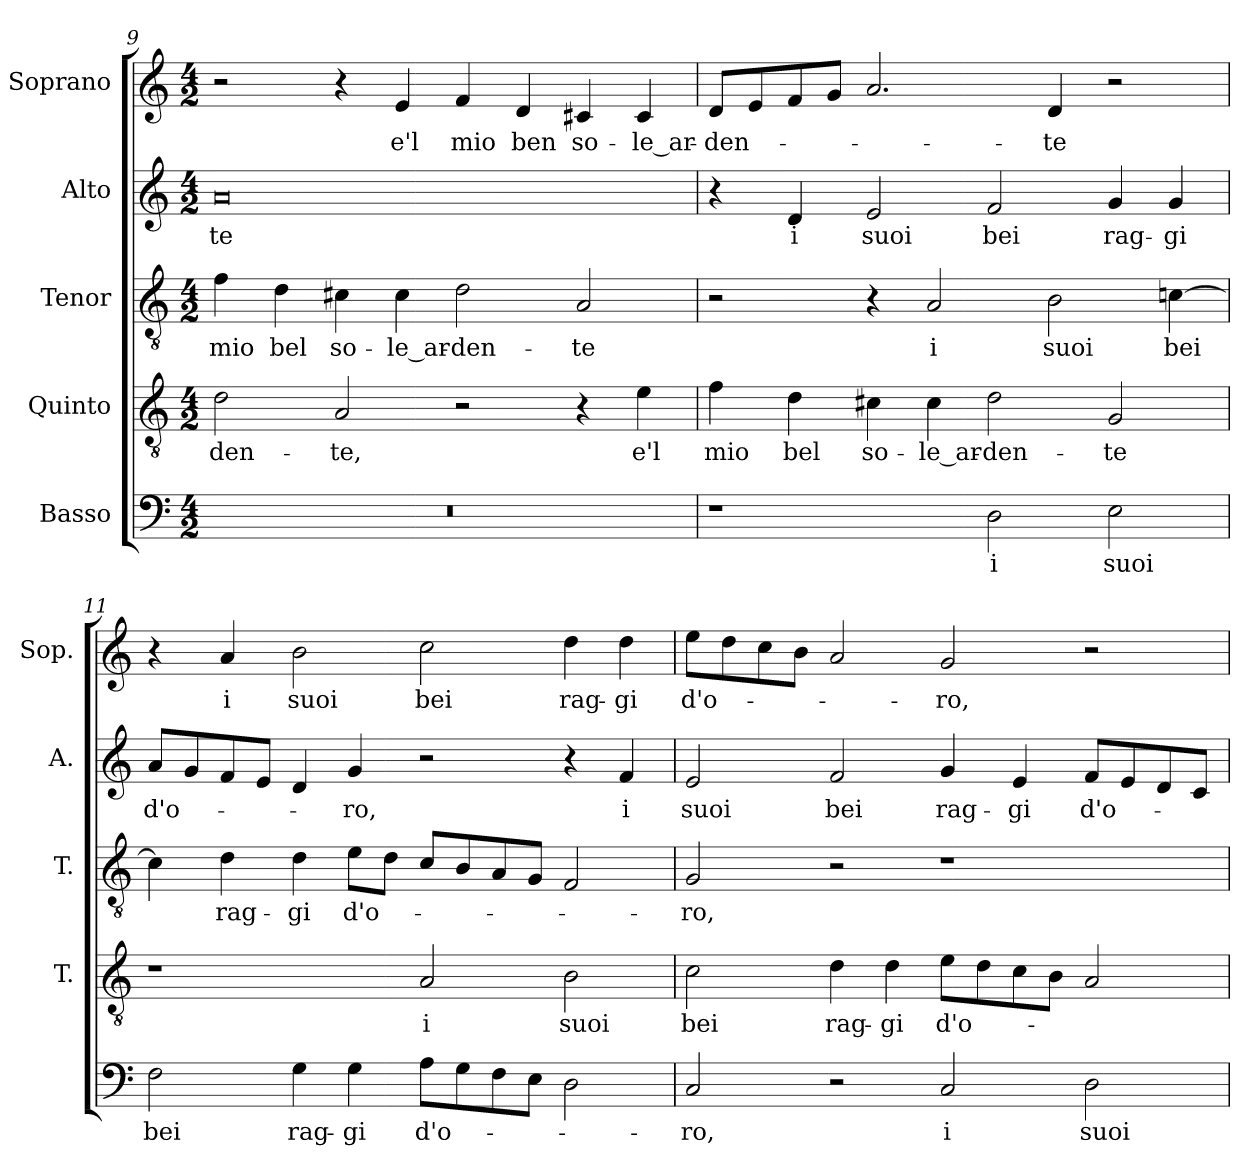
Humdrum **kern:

**kern	**text	**kern	**text	**kern	**text	**kern	**text	**kern	**text
*part5	*part5	*part4	*part4	*part3	*part3	*part2	*part2	*part1	*part1
*staff5	*staff5	*staff4	*staff4	*staff3	*staff3	*staff2	*staff2	*staff1	*staff1
*I"Basso	*	*I"Quinto	*	*I"Tenor	*	*I"Alto	*	*I"Soprano	*
*	*	*I'T.	*	*I'T.	*	*I'A.	*	*I'Sop.	*
*clefF4	*	*clefGv2	*	*clefGv2	*	*clefG2	*	*clefG2	*
*	*	*ITrd7c12	*	*ITrd7c12	*	*	*	*	*
*k[]	*	*k[]	*	*k[]	*	*k[]	*	*k[]	*
*C:	*	*C:	*	*C:	*	*C:	*	*C:	*
*M4/2	*	*M4/2	*	*M4/2	*	*M4/2	*	*M4/2	*
=9	=9	=9	=9	=9	=9	=9	=9	=9	=9
!LO:N:vis=1	!	!	!	!	!	!	!	!	!
!	!	!	!LO:LY:b:color=#000000	!	!	!	!	!	!
!	!	!	!	!	!LO:LY:b:color=#000000	!	!	!	!
!	!	!	!	!	!	!	!LO:LY:b:color=#000000	!	!
0r	.	2Di\	-den-	4Fi\	mio	0ai	-te	2r	.
!	!	!	!	!	!LO:LY:b:color=#000000	!	!	!	!
.	.	.	.	4Di\	bel	.	.	.	.
!	!	!	!LO:LY:b:color=#000000	!	!	!	!	!	!
!	!	!	!	!	!LO:LY:b:color=#000000	!	!	!	!
.	.	2AAi/	-te,	4C#Xi\	so-	.	.	4r	.
!	!	!	!	!	!LO:LY:b:color=#000000	!	!	!	!
!	!	!	!	!	!	!	!	!	!LO:LY:b:color=#000000
.	.	.	.	4C#i\	-le_ar-	.	.	4ei/	e'l
!	!	!	!	!	!LO:LY:b:color=#000000	!	!	!	!
!	!	!	!	!	!	!	!	!	!LO:LY:b:color=#000000
.	.	2r	.	2Di\	-den-	.	.	4fi/	mio
!	!	!	!	!	!	!	!	!	!LO:LY:b:color=#000000
.	.	.	.	.	.	.	.	4di/	ben
!	!	!	!	!	!LO:LY:b:color=#000000	!	!	!	!
!	!	!	!	!	!	!	!	!	!LO:LY:b:color=#000000
.	.	4r	.	2AAi/	-te	.	.	4c#Xi/	so-
!	!	!	!LO:LY:b:color=#000000	!	!	!	!	!	!
!	!	!	!	!	!	!	!	!	!LO:LY:b:color=#000000
.	.	4Ei\	e'l	.	.	.	.	4c#i/	-le_ar-
!!LO:LB:g=z
=10	=10	=10	=10	=10	=10	=10	=10	=10	=10
!	!	!	!LO:LY:b:color=#000000	!	!	!	!	!	!
!	!	!	!	!	!	!	!	!	!LO:LY:b:color=#000000
1r	.	4Fi\	mio	2r	.	4r	.	8di/L	-den-
.	.	.	.	.	.	.	.	8ei/	.
!	!	!	!LO:LY:b:color=#000000	!	!	!	!	!	!
!	!	!	!	!	!	!	!LO:LY:b:color=#000000	!	!
.	.	4Di\	bel	.	.	4di/	i	8fi/	.
.	.	.	.	.	.	.	.	8gi/J	.
!	!	!	!LO:LY:b:color=#000000	!	!	!	!	!	!
!	!	!	!	!	!	!	!LO:LY:b:color=#000000	!	!
.	.	4C#Xi\	so-	4r	.	2ei/	suoi	2.ai/	.
!	!	!	!LO:LY:b:color=#000000	!	!	!	!	!	!
!	!	!	!	!	!LO:LY:b:color=#000000	!	!	!	!
.	.	4C#i\	-le_ar-	2AAi/	i	.	.	.	.
!	!LO:LY:b:color=#000000	!	!	!	!	!	!	!	!
!	!	!	!LO:LY:b:color=#000000	!	!	!	!	!	!
!	!	!	!	!	!	!	!LO:LY:b:color=#000000	!	!
2Di\	i	2Di\	-den-	.	.	2fi/	bei	.	.
!	!	!	!	!	!LO:LY:b:color=#000000	!	!	!	!
!	!	!	!	!	!	!	!	!	!LO:LY:b:color=#000000
.	.	.	.	2BBi\	suoi	.	.	4di/	-te
!	!LO:LY:b:color=#000000	!	!	!	!	!	!	!	!
!	!	!	!LO:LY:b:color=#000000	!	!	!	!	!	!
!	!	!	!	!	!	!	!LO:LY:b:color=#000000	!	!
2Ei\	suoi	2GGi/	-te	.	.	4gi/	rag-	2r	.
!	!	!	!	!	!LO:LY:b:color=#000000	!	!	!	!
!	!	!	!	!	!	!	!LO:LY:b:color=#000000	!	!
.	.	.	.	[4Cni\	bei	4gi/	-gi	.	.
=11	=11	=11	=11	=11	=11	=11	=11	=11	=11
!	!LO:LY:b:color=#000000	!	!	!	!	!	!	!	!
!	!	!	!	!	!	!	!LO:LY:b:color=#000000	!	!
2Fi\	bei	1r	.	4Ci\]	.	8ai/L	d'o-	4r	.
.	.	.	.	.	.	8gi/	.	.	.
!	!	!	!	!	!LO:LY:b:color=#000000	!	!	!	!
!	!	!	!	!	!	!	!	!	!LO:LY:b:color=#000000
.	.	.	.	4Di\	rag-	8fi/	.	4ai/	i
.	.	.	.	.	.	8ei/J	.	.	.
!	!LO:LY:b:color=#000000	!	!	!	!	!	!	!	!
!	!	!	!	!	!LO:LY:b:color=#000000	!	!	!	!
!	!	!	!	!	!	!	!	!	!LO:LY:b:color=#000000
4Gi\	rag-	.	.	4Di\	-gi	4di/	.	2bi\	suoi
!	!LO:LY:b:color=#000000	!	!	!	!	!	!	!	!
!	!	!	!	!	!LO:LY:b:color=#000000	!	!	!	!
!	!	!	!	!	!	!	!LO:LY:b:color=#000000	!	!
4Gi\	-gi	.	.	8Ei\L	d'o-	4gi/	-ro,	.	.
.	.	.	.	8Di\J	.	.	.	.	.
!	!LO:LY:b:color=#000000	!	!	!	!	!	!	!	!
!	!	!	!LO:LY:b:color=#000000	!	!	!	!	!	!
!	!	!	!	!	!	!	!	!	!LO:LY:b:color=#000000
8Ai\L	d'o-	2AAi/	i	8Ci/L	.	2r	.	2cci\	bei
8Gi\	.	.	.	8BBi/	.	.	.	.	.
8Fi\	.	.	.	8AAi/	.	.	.	.	.
8Ei\J	.	.	.	8GGi/J	.	.	.	.	.
!	!	!	!LO:LY:b:color=#000000	!	!	!	!	!	!
!	!	!	!	!	!	!	!	!	!LO:LY:b:color=#000000
2Di\	.	2BBi\	suoi	2FFi/	.	4r	.	4ddi\	rag-
!	!	!	!	!	!	!	!LO:LY:b:color=#000000	!	!
!	!	!	!	!	!	!	!	!	!LO:LY:b:color=#000000
.	.	.	.	.	.	4fi/	i	4ddi\	-gi
=12	=12	=12	=12	=12	=12	=12	=12	=12	=12
!	!LO:LY:b:color=#000000	!	!	!	!	!	!	!	!
!	!	!	!LO:LY:b:color=#000000	!	!	!	!	!	!
!	!	!	!	!	!LO:LY:b:color=#000000	!	!	!	!
!	!	!	!	!	!	!	!LO:LY:b:color=#000000	!	!
!	!	!	!	!	!	!	!	!	!LO:LY:b:color=#000000
2Ci/	-ro,	2Ci\	bei	2GGi/	-ro,	2ei/	suoi	8eei\L	d'o-
.	.	.	.	.	.	.	.	8ddi\	.
.	.	.	.	.	.	.	.	8cci\	.
.	.	.	.	.	.	.	.	8bi\J	.
!	!	!	!LO:LY:b:color=#000000	!	!	!	!	!	!
!	!	!	!	!	!	!	!LO:LY:b:color=#000000	!	!
2r	.	4Di\	rag-	2r	.	2fi/	bei	2ai/	.
!	!	!	!LO:LY:b:color=#000000	!	!	!	!	!	!
.	.	4Di\	-gi	.	.	.	.	.	.
!	!LO:LY:b:color=#000000	!	!	!	!	!	!	!	!
!	!	!	!LO:LY:b:color=#000000	!	!	!	!	!	!
!	!	!	!	!	!	!	!LO:LY:b:color=#000000	!	!
!	!	!	!	!	!	!	!	!	!LO:LY:b:color=#000000
2Ci/	i	8Ei\L	d'o-	1r	.	4gi/	rag-	2gi/	-ro,
.	.	8Di\	.	.	.	.	.	.	.
!	!	!	!	!	!	!	!LO:LY:b:color=#000000	!	!
.	.	8Ci\	.	.	.	4ei/	-gi	.	.
.	.	8BBi\J	.	.	.	.	.	.	.
!	!LO:LY:b:color=#000000	!	!	!	!	!	!	!	!
!	!	!	!	!	!	!	!LO:LY:b:color=#000000	!	!
2Di\	suoi	2AAi/	.	.	.	8fi/L	d'o-	2r	.
.	.	.	.	.	.	8ei/	.	.	.
.	.	.	.	.	.	8di/	.	.	.
.	.	.	.	.	.	8ci/J	.	.	.
=	=	=	=	=	=	=	=	=	=
*-	*-	*-	*-	*-	*-	*-	*-	*-	*-
